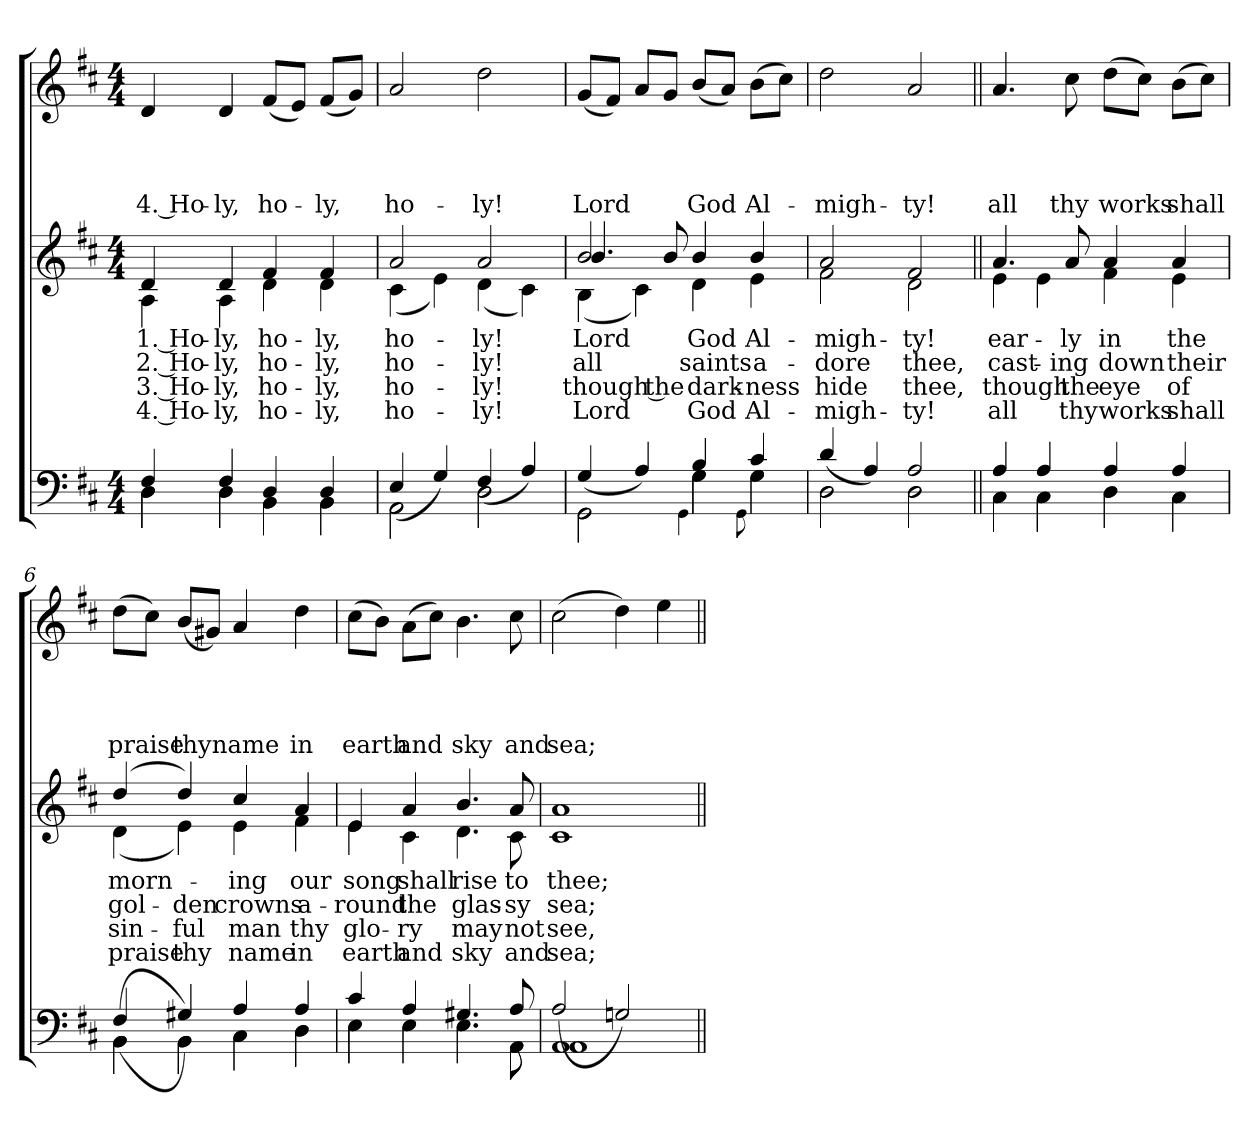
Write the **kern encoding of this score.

**kern	**kern	**text	**text	**text	**text	**kern	**text	**text	**text	**text
*part3	*part2	*part2	*part2	*part2	*part2	*part1	*part1	*part1	*part1	*part1
*staff3	*staff2	*staff2	*staff2	*staff2	*staff2	*staff1	*staff1	*staff1	*staff1	*staff1
*clefF4	*clefG2	*	*	*	*	*clefG2	*	*	*	*
*k[f#c#]	*k[f#c#]	*	*	*	*	*k[f#c#]	*	*	*	*
*D:	*D:	*	*	*	*	*D:	*	*	*	*
*M4/4	*M4/4	*	*	*	*	*M4/4	*	*	*	*
=1	=1	=1	=1	=1	=1	=1	=1	=1	=1	=1
*^	*	*	*	*	*	*	*	*	*	*
*	*^	*	*	*	*	*	*	*	*	*	*
!	!	!	!	!LO:LY:b	!LO:LY:b	!LO:LY:b	!LO:LY:b	!	!	!	!	!
*	*	*	*^	*	*	*	*	*	*	*	*	*
*	*	*	*	*^	*	*	*	*	*	*	*	*	*
!	!	!	!	!	!	!	!	!	!	!	!	!	!	!LO:LY:b
4D\	4F#/	4D\	4d/	4A\	2ryy	1. Ho-	2. Ho-	3. Ho-	4. Ho-	4d/	.	.	.	4. Ho-
!	!	!	!	!	!	!LO:LY:b	!LO:LY:b	!LO:LY:b	!LO:LY:b	!	!	!	!	!
!	!	!	!	!	!	!	!	!	!	!	!	!	!	!LO:LY:b
4D\	4F#/	4D\	4d/	4A\	.	-ly,	-ly,	-ly,	-ly,	4d/	.	.	.	-ly,
!	!	!	!	!	!	!LO:LY:b	!LO:LY:b	!LO:LY:b	!LO:LY:b	!	!	!	!	!
!	!	!	!	!	!	!	!	!	!	!	!	!	!	!LO:LY:b
4BB\	4D/	4BB\	4f#/	4d\	2ryy	ho-	ho-	ho-	ho-	(<8f#/L	.	.	.	ho-
.	.	.	.	.	.	.	.	.	.	8e/J)	.	.	.	.
!	!	!	!	!	!	!LO:LY:b	!LO:LY:b	!LO:LY:b	!LO:LY:b	!	!	!	!	!
!	!	!	!	!	!	!	!	!	!	!	!	!	!	!LO:LY:b
4BB\	4D/	4BB\	4f#/	4d\	.	-ly,	-ly,	-ly,	-ly,	(<8f#/L	.	.	.	-ly,
.	.	.	.	.	.	.	.	.	.	8g/J)	.	.	.	.
=2	=2	=2	=2	=2	=2	=2	=2	=2	=2	=2	=2	=2	=2	=2
!	!	!	!	!	!	!LO:LY:b	!LO:LY:b	!LO:LY:b	!LO:LY:b	!	!	!	!	!
!	!	!	!	!	!	!	!	!	!	!	!	!	!	!LO:LY:b
2AA\	(4E/	2AA\	2a/	(<4c#\	2ryy	ho-	ho-	ho-	ho-	2a/	.	.	.	ho-
.	4G/)	.	.	4e\)	.	.	.	.	.	.	.	.	.	.
!	!	!	!	!	!	!LO:LY:b	!LO:LY:b	!LO:LY:b	!LO:LY:b	!	!	!	!	!
!	!	!	!	!	!	!	!	!	!	!	!	!	!	!LO:LY:b
2D\	(4F#/	2D\	2a/	(<4d\	2ryy	-ly!	-ly!	-ly!	-ly!	2dd\	.	.	.	-ly!
.	4A/)	.	.	4c#\)	.	.	.	.	.	.	.	.	.	.
=3	=3	=3	=3	=3	=3	=3	=3	=3	=3	=3	=3	=3	=3	=3
!	!	!	!	!	!	!LO:LY:b	!LO:LY:b	!LO:LY:b	!LO:LY:b	!	!	!	!	!
!	!	!	!	!	!	!	!	!	!	!	!	!	!	!LO:LY:b
2GG\	(4G/	2GG\	2b/	(<4B\	4.b/	Lord	all	though the	Lord	(<8g/L	.	.	.	Lord
.	.	.	.	.	.	.	.	.	.	8f#/J)	.	.	.	.
.	4A/)	.	.	4c#\)	.	.	.	.	.	8a/L	.	.	.	.
.	.	.	.	.	8b/	.	.	.	.	8g/J	.	.	.	.
.	.	4qqGG\	.	.	.	.	.	.	.	.	.	.	.	.
!	!	!	!	!	!	!LO:LY:b	!LO:LY:b	!LO:LY:b	!LO:LY:b	!	!	!	!	!
!	!	!	!	!	!	!	!	!	!	!	!	!	!	!LO:LY:b
4G\	4B/	4G\	4b/	4d\	2ryy	God	saints	dark-	God	(<8b/L	.	.	.	God
.	.	.	.	.	.	.	.	.	.	8a/J)	.	.	.	.
.	.	8qqGG\	.	.	.	.	.	.	.	.	.	.	.	.
!	!	!	!	!	!	!LO:LY:b	!LO:LY:b	!LO:LY:b	!LO:LY:b	!	!	!	!	!
!	!	!	!	!	!	!	!	!	!	!	!	!	!	!LO:LY:b
4G\	4c#/	4G\	4b/	4e\	.	Al-	a-	-ness	Al-	(>8b\L	.	.	.	Al-
.	.	.	.	.	.	.	.	.	.	8cc#\J)	.	.	.	.
=4	=4	=4	=4	=4	=4	=4	=4	=4	=4	=4	=4	=4	=4	=4
!	!	!	!	!	!	!LO:LY:b	!LO:LY:b	!LO:LY:b	!LO:LY:b	!	!	!	!	!
!	!	!	!	!	!	!	!	!	!	!	!	!	!	!LO:LY:b
2D\	(4d/	2D\	2a/	2f#\	2ryy	-migh-	-dore	hide	-migh-	2dd\	.	.	.	-migh-
.	4A/)	.	.	.	.	.	.	.	.	.	.	.	.	.
!	!	!	!	!	!	!LO:LY:b	!LO:LY:b	!LO:LY:b	!LO:LY:b	!	!	!	!	!
!	!	!	!	!	!	!	!	!	!	!	!	!	!	!LO:LY:b
2D\	2A/	2D\	2f#/	2d\	2ryy	-ty!	thee,	thee,	-ty!	2a/	.	.	.	-ty!
*	*	*	*v	*v	*v	*	*	*	*	*	*	*	*	*
!!LO:LB:g=z
=5||	=5||	=5||	=5||	=5||	=5||	=5||	=5||	=5||	=5||	=5||	=5||	=5||
*	*	*	*^	*	*	*	*	*	*	*	*	*
*	*	*	*	*^	*	*	*	*	*	*	*	*	*
!	!	!	!	!	!	!LO:LY:b	!LO:LY:b	!LO:LY:b	!LO:LY:b	!	!	!	!	!
*	*	*	*	*v	*v	*	*	*	*	*	*	*	*	*
*	*	*	*	*^	*	*	*	*	*	*	*	*	*
!	!	!	!	!	!	!	!	!	!	!	!	!	!	!LO:LY:b
*	*	*	*	*v	*v	*	*	*	*	*	*	*	*	*
4C#\	4A/	4C#\	4.a/	4e\	ear-	cast-	though	all	4.a/	.	.	.	all
4C#\	4A/	4C#\	.	4e\	.	.	.	.	.	.	.	.	.
!	!	!	!	!	!LO:LY:b	!LO:LY:b	!LO:LY:b	!LO:LY:b	!	!	!	!	!
!	!	!	!	!	!	!	!	!	!	!	!	!	!LO:LY:b
.	.	.	8a/	.	-ly	-ing	the	thy	8cc#\	.	.	.	thy
!	!	!	!	!	!LO:LY:b	!LO:LY:b	!LO:LY:b	!LO:LY:b	!	!	!	!	!
!	!	!	!	!	!	!	!	!	!	!	!	!	!LO:LY:b
4D\	4A/	4D\	4a/	4f#\	in	down	eye	works	(>8dd\L	.	.	.	works
.	.	.	.	.	.	.	.	.	8cc#\J)	.	.	.	.
!	!	!	!	!	!LO:LY:b	!LO:LY:b	!LO:LY:b	!LO:LY:b	!	!	!	!	!
!	!	!	!	!	!	!	!	!	!	!	!	!	!LO:LY:b
4C#\	4A/	4C#\	4a/	4e\	the	their	of	shall	(>8b\L	.	.	.	shall
.	.	.	.	.	.	.	.	.	8cc#\J)	.	.	.	.
=6	=6	=6	=6	=6	=6	=6	=6	=6	=6	=6	=6	=6	=6
!	!	!	!	!	!LO:LY:b	!LO:LY:b	!LO:LY:b	!LO:LY:b	!	!	!	!	!
!	!	!	!	!	!	!	!	!	!	!	!	!	!LO:LY:b
(<4BB\	(4F#/	4BB\	(4dd/	(<4d\	morn-	gol-	sin-	praise	(>8dd\L	.	.	.	praise
.	.	.	.	.	.	.	.	.	8cc#\J)	.	.	.	.
!	!	!	!	!	!	!LO:LY:b	!LO:LY:b	!LO:LY:b	!	!	!	!	!
!	!	!	!	!	!	!	!	!	!	!	!	!	!LO:LY:b
4BB\)	4G#X/)	4BB\	4dd/)	4e\)	.	-den	-ful	thy	(<8b/L	.	.	.	thy
.	.	.	.	.	.	.	.	.	8g#X/J)	.	.	.	.
!	!	!	!	!	!LO:LY:b	!LO:LY:b	!LO:LY:b	!LO:LY:b	!	!	!	!	!
!	!	!	!	!	!	!	!	!	!	!	!	!	!LO:LY:b
4C#\	4A/	4C#\	4cc#/	4e\	-ing	crowns	man	name	4a/	.	.	.	name
!	!	!	!	!	!LO:LY:b	!LO:LY:b	!LO:LY:b	!LO:LY:b	!	!	!	!	!
!	!	!	!	!	!	!	!	!	!	!	!	!	!LO:LY:b
4D\	4A/	4D\	4a/	4f#\	our	a-	thy	in	4dd\	.	.	.	in
=7	=7	=7	=7	=7	=7	=7	=7	=7	=7	=7	=7	=7	=7
!	!	!	!	!	!LO:LY:b	!LO:LY:b	!LO:LY:b	!LO:LY:b	!	!	!	!	!
!	!	!	!	!	!	!	!	!	!	!	!	!	!LO:LY:b
4E\	4c#/	4E\	4e/	4e\	song	-round	glo-	earth	(>8cc#\L	.	.	.	earth
.	.	.	.	.	.	.	.	.	8b\J)	.	.	.	.
!	!	!	!	!	!LO:LY:b	!LO:LY:b	!LO:LY:b	!LO:LY:b	!	!	!	!	!
!	!	!	!	!	!	!	!	!	!	!	!	!	!LO:LY:b
4E\	4A/	4E\	4a/	4c#\	shall	the	-ry	and	(>8a\L	.	.	.	and
.	.	.	.	.	.	.	.	.	8cc#\J)	.	.	.	.
!	!	!	!	!	!LO:LY:b	!LO:LY:b	!LO:LY:b	!LO:LY:b	!	!	!	!	!
!	!	!	!	!	!	!	!	!	!	!	!	!	!LO:LY:b
4.E\	4.G#X/	4.E\	4.b/	4.d\	rise	glas-	may	sky	4.b\	.	.	.	sky
!	!	!	!	!	!LO:LY:b	!LO:LY:b	!LO:LY:b	!LO:LY:b	!	!	!	!	!
!	!	!	!	!	!	!	!	!	!	!	!	!	!LO:LY:b
8AA\	8A/	8AA\	8a/	8c#\	to	-sy	not	and	8cc#\	.	.	.	and
=8	=8	=8	=8	=8	=8	=8	=8	=8	=8	=8	=8	=8	=8
!	!	!	!	!	!LO:LY:b	!LO:LY:b	!LO:LY:b	!LO:LY:b	!	!	!	!	!
!	!	!	!	!	!	!	!	!	!	!	!	!	!LO:LY:b
1AA	(2A/	1AA	1a	1c#	thee;	sea;	see,	sea;	(>2cc#\	.	.	.	sea;
.	2Gn/)	.	.	.	.	.	.	.	4dd\)	.	.	.	.
.	.	.	.	.	.	.	.	.	4ee\	.	.	.	.
*v	*v	*v	*	*	*	*	*	*	*	*	*	*	*
*	*v	*v	*	*	*	*	*	*	*	*	*
=||	=||	=||	=||	=||	=||	=||	=||	=||	=||	=||
*-	*-	*-	*-	*-	*-	*-	*-	*-	*-	*-
